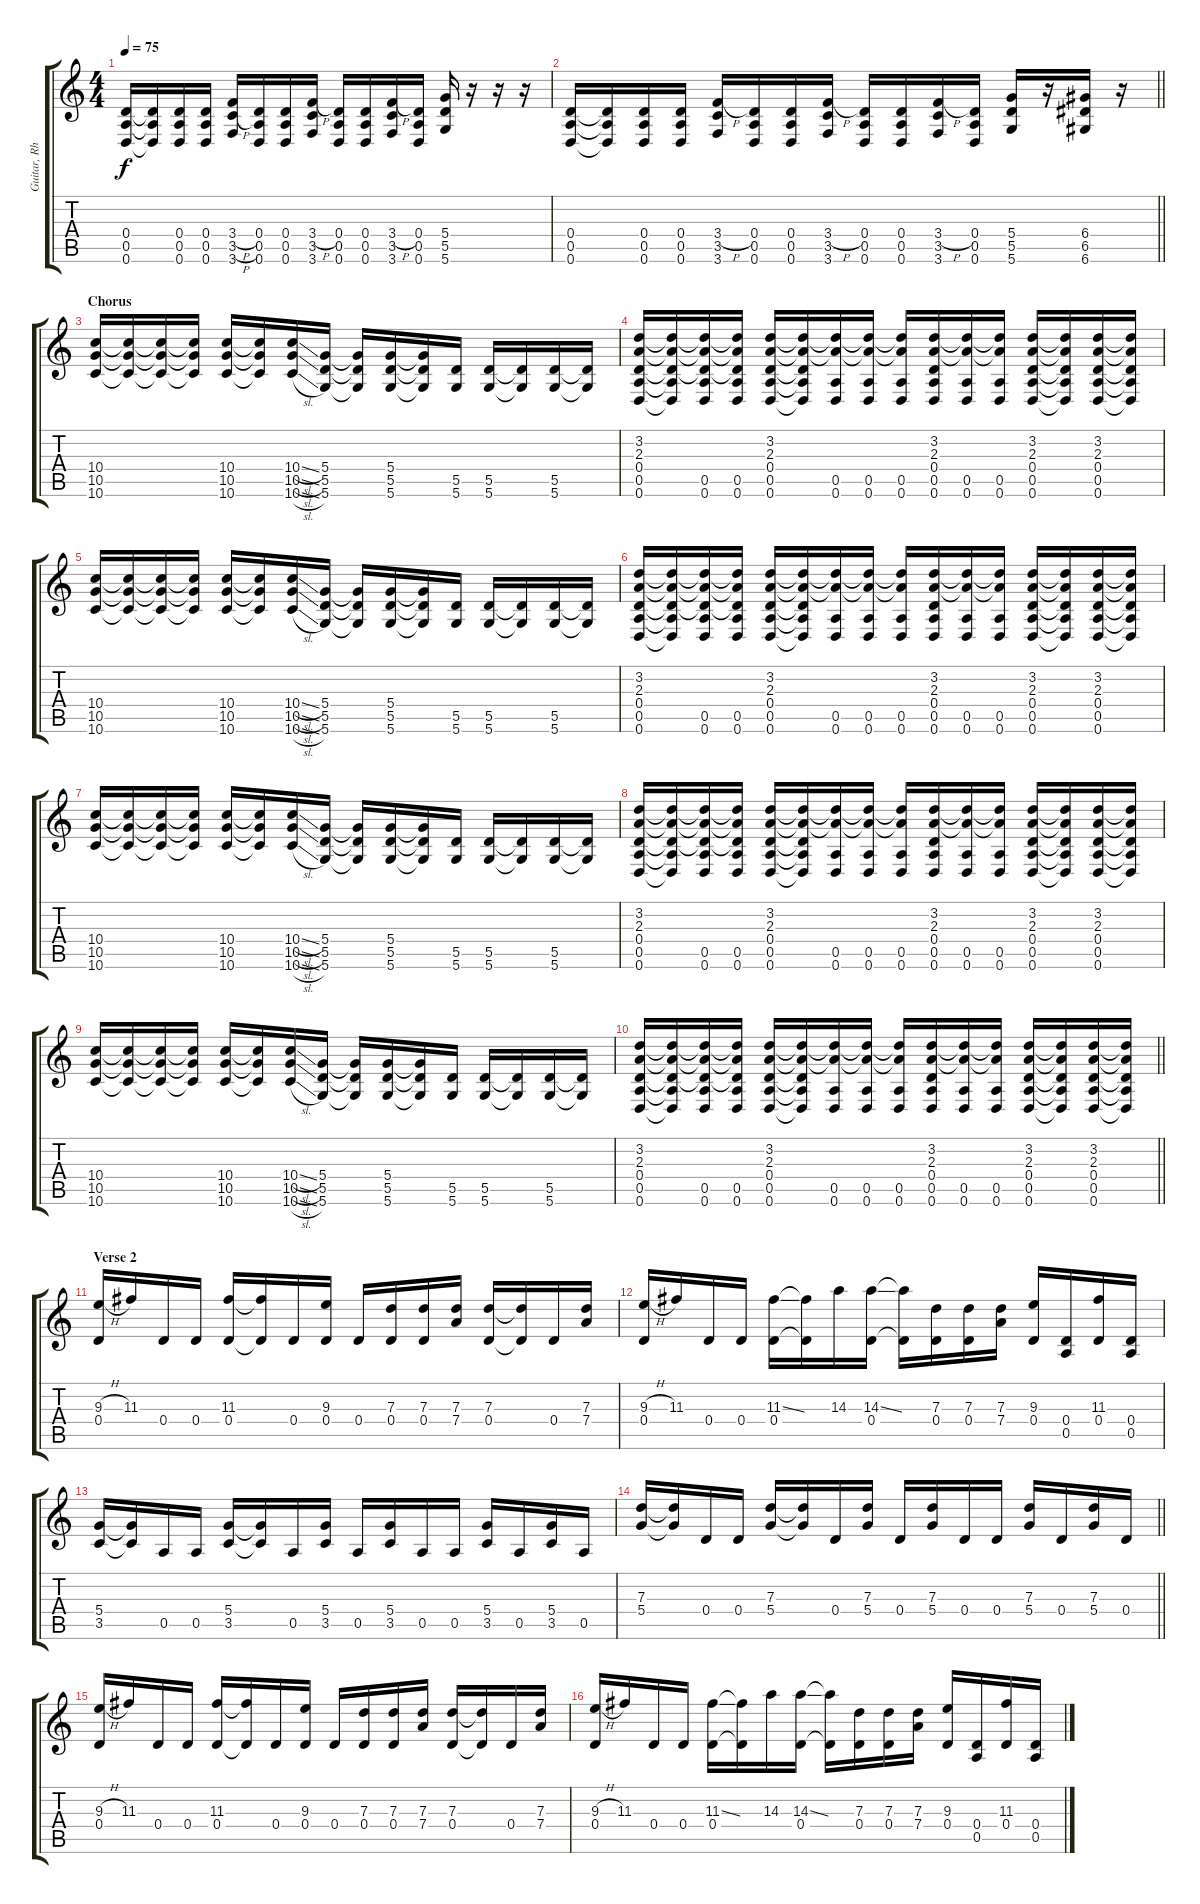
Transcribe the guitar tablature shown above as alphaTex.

\track ("Guitar, Rhythm" "Guitar, Rh") {instrument overdrivenguitar}
\staff {score tabs}
\tuning (E4 B3 G3 D3 A2 D2) {hide}
\ts (4 4)
\tempo 75
\clef g2
\ks c
(0.4 0.5 0.6).16{dy f} (0.4{t} 0.5{t} 0.6{t}).16 (0.4 0.5 0.6).16 (0.4 0.5 0.6).16 (3.4{h} 3.5{h} 3.6).16 (0.4 0.5 0.6).16 (0.4 0.5 0.6).16 (3.4{h} 3.5 3.6).16 (0.4 0.5 0.6).16 (0.4 0.5 0.6).16 (3.4{h} 3.5 3.6).16 (0.4 0.5 0.6).16 (5.4 5.5 5.6).16 r.16 r.16 r.16 |
\barLineRight lightlight
(0.4 0.5 0.6).16 (0.4{t} 0.5{t} 0.6{t}).16 (0.4 0.5 0.6).16 (0.4 0.5 0.6).16 (3.4{h} 3.5 3.6).16 (0.4 0.5 0.6).16 (0.4 0.5 0.6).16 (3.4{h} 3.5 3.6).16 (0.4 0.5 0.6).16 (0.4 0.5 0.6).16 (3.4{h} 3.5 3.6).16 (0.4 0.5 0.6).16 (5.4 5.5 5.6).16 r.16 (6.4 6.5 6.6).16 r.16 |
\section ("" "Chorus")
(10.4 10.5 10.6).16 (10.4{t} 10.5{t} 10.6{t}).16 (10.4{t} 10.5{t} 10.6{t}).16 (10.4{t} 10.5{t} 10.6{t}).16 (10.4 10.5 10.6).16 (10.4{t} 10.5{t} 10.6{t}).16 (10.4{sl} 10.5{sl} 10.6{sl}).16 (5.4 5.5 5.6).16 (5.4{t} 5.5{t} 5.6{t}).16 (5.4 5.5 5.6).16 (5.4{t} 5.5{t} 5.6{t}).16 (5.5 5.6).16 (5.5 5.6).16 (5.5{t} 5.6{t}).16 (5.5 5.6).16 (5.5{t} 5.6{t}).16 |
(3.2 2.3 0.4 0.5 0.6).16 (3.2{t} 2.3{t} 0.4{t} 0.5{t} 0.6{t}).16 (3.2{t} 2.3{t} 0.4{t} 0.5 0.6).16 (3.2{t} 2.3{t} 0.4{t} 0.5 0.6).16 (3.2 2.3 0.4 0.5 0.6).16 (3.2{t} 2.3{t} 0.4{t} 0.5{t} 0.6{t}).16 (3.2{t} 2.3{t} 0.5 0.6).16 (3.2{t} 2.3{t} 0.5 0.6).16 (3.2{t} 2.3{t} 0.5 0.6).16 (3.2 2.3 0.4 0.5 0.6).16 (3.2{t} 2.3{t} 0.5 0.6).16 (3.2{t} 2.3{t} 0.5 0.6).16 (3.2 2.3 0.4 0.5 0.6).16 (3.2{t} 2.3{t} 0.4{t} 0.5{t} 0.6{t}).16 (3.2 2.3 0.4 0.5 0.6).16 (3.2{t} 2.3{t} 0.4{t} 0.5{t} 0.6{t}).16 |
(10.4 10.5 10.6).16 (10.4{t} 10.5{t} 10.6{t}).16 (10.4{t} 10.5{t} 10.6{t}).16 (10.4{t} 10.5{t} 10.6{t}).16 (10.4 10.5 10.6).16 (10.4{t} 10.5{t} 10.6{t}).16 (10.4{sl} 10.5{sl} 10.6{sl}).16 (5.4 5.5 5.6).16 (5.4{t} 5.5{t} 5.6{t}).16 (5.4 5.5 5.6).16 (5.4{t} 5.5{t} 5.6{t}).16 (5.5 5.6).16 (5.5 5.6).16 (5.5{t} 5.6{t}).16 (5.5 5.6).16 (5.5{t} 5.6{t}).16 |
(3.2 2.3 0.4 0.5 0.6).16 (3.2{t} 2.3{t} 0.4{t} 0.5{t} 0.6{t}).16 (3.2{t} 2.3{t} 0.4{t} 0.5 0.6).16 (3.2{t} 2.3{t} 0.4{t} 0.5 0.6).16 (3.2 2.3 0.4 0.5 0.6).16 (3.2{t} 2.3{t} 0.4{t} 0.5{t} 0.6{t}).16 (3.2{t} 2.3{t} 0.5 0.6).16 (3.2{t} 2.3{t} 0.5 0.6).16 (3.2{t} 2.3{t} 0.5 0.6).16 (3.2 2.3 0.4 0.5 0.6).16 (3.2{t} 2.3{t} 0.5 0.6).16 (3.2{t} 2.3{t} 0.5 0.6).16 (3.2 2.3 0.4 0.5 0.6).16 (3.2{t} 2.3{t} 0.4{t} 0.5{t} 0.6{t}).16 (3.2 2.3 0.4 0.5 0.6).16 (3.2{t} 2.3{t} 0.4{t} 0.5{t} 0.6{t}).16 |
(10.4 10.5 10.6).16 (10.4{t} 10.5{t} 10.6{t}).16 (10.4{t} 10.5{t} 10.6{t}).16 (10.4{t} 10.5{t} 10.6{t}).16 (10.4 10.5 10.6).16 (10.4{t} 10.5{t} 10.6{t}).16 (10.4{sl} 10.5{sl} 10.6{sl}).16 (5.4 5.5 5.6).16 (5.4{t} 5.5{t} 5.6{t}).16 (5.4 5.5 5.6).16 (5.4{t} 5.5{t} 5.6{t}).16 (5.5 5.6).16 (5.5 5.6).16 (5.5{t} 5.6{t}).16 (5.5 5.6).16 (5.5{t} 5.6{t}).16 |
(3.2 2.3 0.4 0.5 0.6).16 (3.2{t} 2.3{t} 0.4{t} 0.5{t} 0.6{t}).16 (3.2{t} 2.3{t} 0.4{t} 0.5 0.6).16 (3.2{t} 2.3{t} 0.4{t} 0.5 0.6).16 (3.2 2.3 0.4 0.5 0.6).16 (3.2{t} 2.3{t} 0.4{t} 0.5{t} 0.6{t}).16 (3.2{t} 2.3{t} 0.5 0.6).16 (3.2{t} 2.3{t} 0.5 0.6).16 (3.2{t} 2.3{t} 0.5 0.6).16 (3.2 2.3 0.4 0.5 0.6).16 (3.2{t} 2.3{t} 0.5 0.6).16 (3.2{t} 2.3{t} 0.5 0.6).16 (3.2 2.3 0.4 0.5 0.6).16 (3.2{t} 2.3{t} 0.4{t} 0.5{t} 0.6{t}).16 (3.2 2.3 0.4 0.5 0.6).16 (3.2{t} 2.3{t} 0.4{t} 0.5{t} 0.6{t}).16 |
(10.4 10.5 10.6).16 (10.4{t} 10.5{t} 10.6{t}).16 (10.4{t} 10.5{t} 10.6{t}).16 (10.4{t} 10.5{t} 10.6{t}).16 (10.4 10.5 10.6).16 (10.4{t} 10.5{t} 10.6{t}).16 (10.4{sl} 10.5{sl} 10.6{sl}).16 (5.4 5.5 5.6).16 (5.4{t} 5.5{t} 5.6{t}).16 (5.4 5.5 5.6).16 (5.4{t} 5.5{t} 5.6{t}).16 (5.5 5.6).16 (5.5 5.6).16 (5.5{t} 5.6{t}).16 (5.5 5.6).16 (5.5{t} 5.6{t}).16 |
\barLineRight lightlight
(3.2 2.3 0.4 0.5 0.6).16 (3.2{t} 2.3{t} 0.4{t} 0.5{t} 0.6{t}).16 (3.2{t} 2.3{t} 0.4{t} 0.5 0.6).16 (3.2{t} 2.3{t} 0.4{t} 0.5 0.6).16 (3.2 2.3 0.4 0.5 0.6).16 (3.2{t} 2.3{t} 0.4{t} 0.5{t} 0.6{t}).16 (3.2{t} 2.3{t} 0.5 0.6).16 (3.2{t} 2.3{t} 0.5 0.6).16 (3.2{t} 2.3{t} 0.5 0.6).16 (3.2 2.3 0.4 0.5 0.6).16 (3.2{t} 2.3{t} 0.5 0.6).16 (3.2{t} 2.3{t} 0.5 0.6).16 (3.2 2.3 0.4 0.5 0.6).16 (3.2{t} 2.3{t} 0.4{t} 0.5{t} 0.6{t}).16 (3.2 2.3 0.4 0.5 0.6).16 (3.2{t} 2.3{t} 0.4{t} 0.5{t} 0.6{t}).16 |
\section ("" "Verse 2")
(9.3{h} 0.4).16 11.3.16 0.4.16 0.4.16 (11.3 0.4).16 (11.3{t} 0.4{t}).16 0.4.16 (9.3 0.4).16 0.4.16 (7.3 0.4).16 (7.3 0.4).16 (7.3 7.4).16 (7.3 0.4).16 (7.3{t} 0.4{t}).16 0.4.16 (7.3 7.4).16 |
(9.3{h} 0.4).16 11.3.16 0.4.16 0.4.16 (11.3{ss} 0.4).16 (11.3{t} 0.4{t}).16 14.3.16 (14.3{ss} 0.4).16 (14.3{t} 0.4{t}).16 (7.3 0.4).16 (7.3 0.4).16 (7.3 7.4).16 (9.3 0.4).16 (0.4 0.5).16 (11.3 0.4).16 (0.4 0.5).16 |
(5.4 3.5).16 (5.4{t} 3.5{t}).16 0.5.16 0.5.16 (5.4 3.5).16 (5.4{t} 3.5{t}).16 0.5.16 (5.4 3.5).16 0.5.16 (5.4 3.5).16 0.5.16 0.5.16 (5.4 3.5).16 0.5.16 (5.4 3.5).16 0.5.16 |
\barLineRight lightlight
(7.3 5.4).16 (7.3{t} 5.4{t}).16 0.4.16 0.4.16 (7.3 5.4).16 (7.3{t} 5.4{t}).16 0.4.16 (7.3 5.4).16 0.4.16 (7.3 5.4).16 0.4.16 0.4.16 (7.3 5.4).16 0.4.16 (7.3 5.4).16 0.4.16 |
(9.3{h} 0.4).16 11.3.16 0.4.16 0.4.16 (11.3 0.4).16 (11.3{t} 0.4{t}).16 0.4.16 (9.3 0.4).16 0.4.16 (7.3 0.4).16 (7.3 0.4).16 (7.3 7.4).16 (7.3 0.4).16 (7.3{t} 0.4{t}).16 0.4.16 (7.3 7.4).16 |
(9.3{h} 0.4).16 11.3.16 0.4.16 0.4.16 (11.3{ss} 0.4).16 (11.3{t} 0.4{t}).16 14.3.16 (14.3{ss} 0.4).16 (14.3{t} 0.4{t}).16 (7.3 0.4).16 (7.3 0.4).16 (7.3 7.4).16 (9.3 0.4).16 (0.4 0.5).16 (11.3 0.4).16 (0.4 0.5).16
